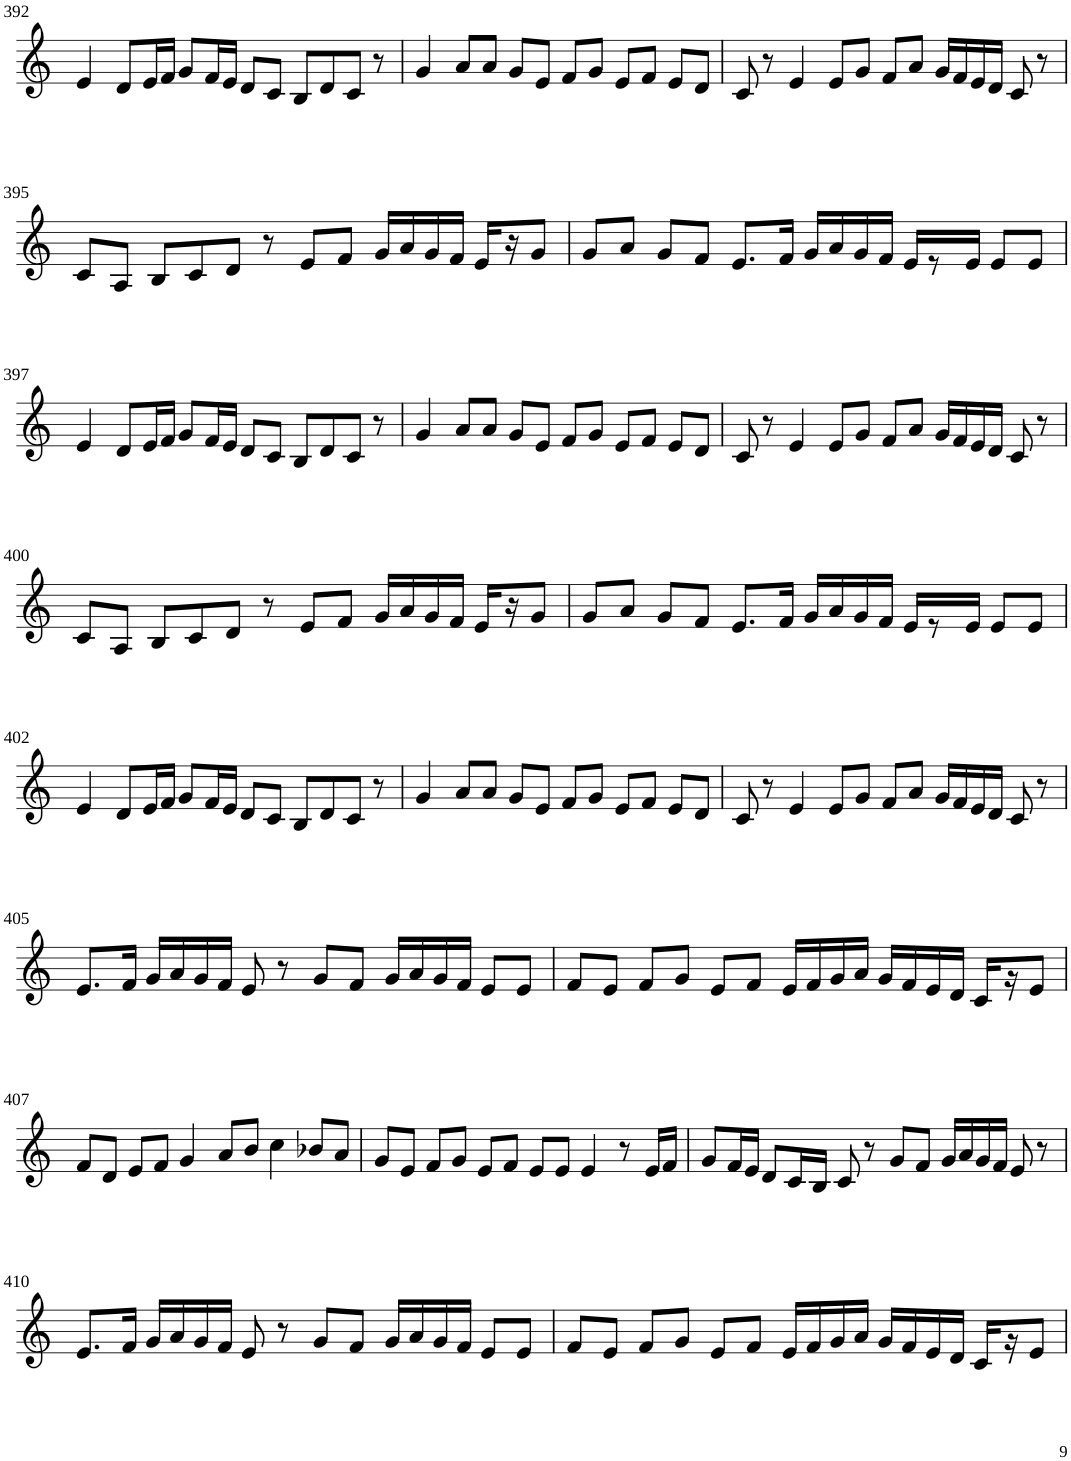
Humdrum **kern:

**kern
*part1
*staff1
*I"Violin
!!LO:PB:g=z
*clefG2
*k[]
*M6/4
=392
4e/
8d/L
16e/L
16f/JJ
8g/L
16f/L
16e/JJ
8d/L
8c/J
8B/L
8d/
8c/J
8r
=393
4g/
8a/L
8a/J
8g/L
8e/J
8f/L
8g/J
8e/L
8f/J
8e/L
8d/J
=394
8c/
8r
4e/
8e/L
8g/J
8f/L
8a/J
16g/LL
16f/
16e/
16d/JJ
8c/
8r
!!LO:LB:g=z
=395
8c/L
8A/J
8B/L
8c/
8d/J
8r
8e/L
8f/J
16g/LL
16a/
16g/
16f/JJ
16e/LL
16r
8g/J
=396
8g/L
8a/J
8g/L
8f/J
8.e/L
16f/Jk
16g/LL
16a/
16g/
16f/JJ
16e/KL
8r
16e/Jk
8e/L
8e/J
!!LO:LB:g=z
=397
4e/
8d/L
16e/L
16f/JJ
8g/L
16f/L
16e/JJ
8d/L
8c/J
8B/L
8d/
8c/J
8r
=398
4g/
8a/L
8a/J
8g/L
8e/J
8f/L
8g/J
8e/L
8f/J
8e/L
8d/J
=399
8c/
8r
4e/
8e/L
8g/J
8f/L
8a/J
16g/LL
16f/
16e/
16d/JJ
8c/
8r
!!LO:LB:g=z
=400
8c/L
8A/J
8B/L
8c/
8d/J
8r
8e/L
8f/J
16g/LL
16a/
16g/
16f/JJ
16e/LL
16r
8g/J
=401
8g/L
8a/J
8g/L
8f/J
8.e/L
16f/Jk
16g/LL
16a/
16g/
16f/JJ
16e/KL
8r
16e/Jk
8e/L
8e/J
!!LO:LB:g=z
=402
4e/
8d/L
16e/L
16f/JJ
8g/L
16f/L
16e/JJ
8d/L
8c/J
8B/L
8d/
8c/J
8r
=403
4g/
8a/L
8a/J
8g/L
8e/J
8f/L
8g/J
8e/L
8f/J
8e/L
8d/J
=404
8c/
8r
4e/
8e/L
8g/J
8f/L
8a/J
16g/LL
16f/
16e/
16d/JJ
8c/
8r
!!LO:LB:g=z
=405
8.e/L
16f/Jk
16g/LL
16a/
16g/
16f/JJ
8e/
8r
8g/L
8f/J
16g/LL
16a/
16g/
16f/JJ
8e/L
8e/J
=406
8f/L
8e/J
8f/L
8g/J
8e/L
8f/J
16e/LL
16f/
16g/
16a/JJ
16g/LL
16f/
16e/
16d/JJ
16c/LL
16r
8e/J
!!LO:LB:g=z
=407
8f/L
8d/J
8e/L
8f/J
4g/
8a/L
8b/J
4cc\
8b-X/L
8a/J
=408
8g/L
8e/J
8f/L
8g/J
8e/L
8f/J
8e/L
8e/J
4e/
8r
16e/LL
16f/JJ
=409
8g/L
16f/L
16e/JJ
8d/L
16c/L
16B/JJ
8c/
8r
8g/L
8f/J
16g/LL
16a/
16g/
16f/JJ
8e/
8r
!!LO:LB:g=z
=410
8.e/L
16f/Jk
16g/LL
16a/
16g/
16f/JJ
8e/
8r
8g/L
8f/J
16g/LL
16a/
16g/
16f/JJ
8e/L
8e/J
=411
8f/L
8e/J
8f/L
8g/J
8e/L
8f/J
16e/LL
16f/
16g/
16a/JJ
16g/LL
16f/
16e/
16d/JJ
16c/LL
16r
8e/J
=
*-
